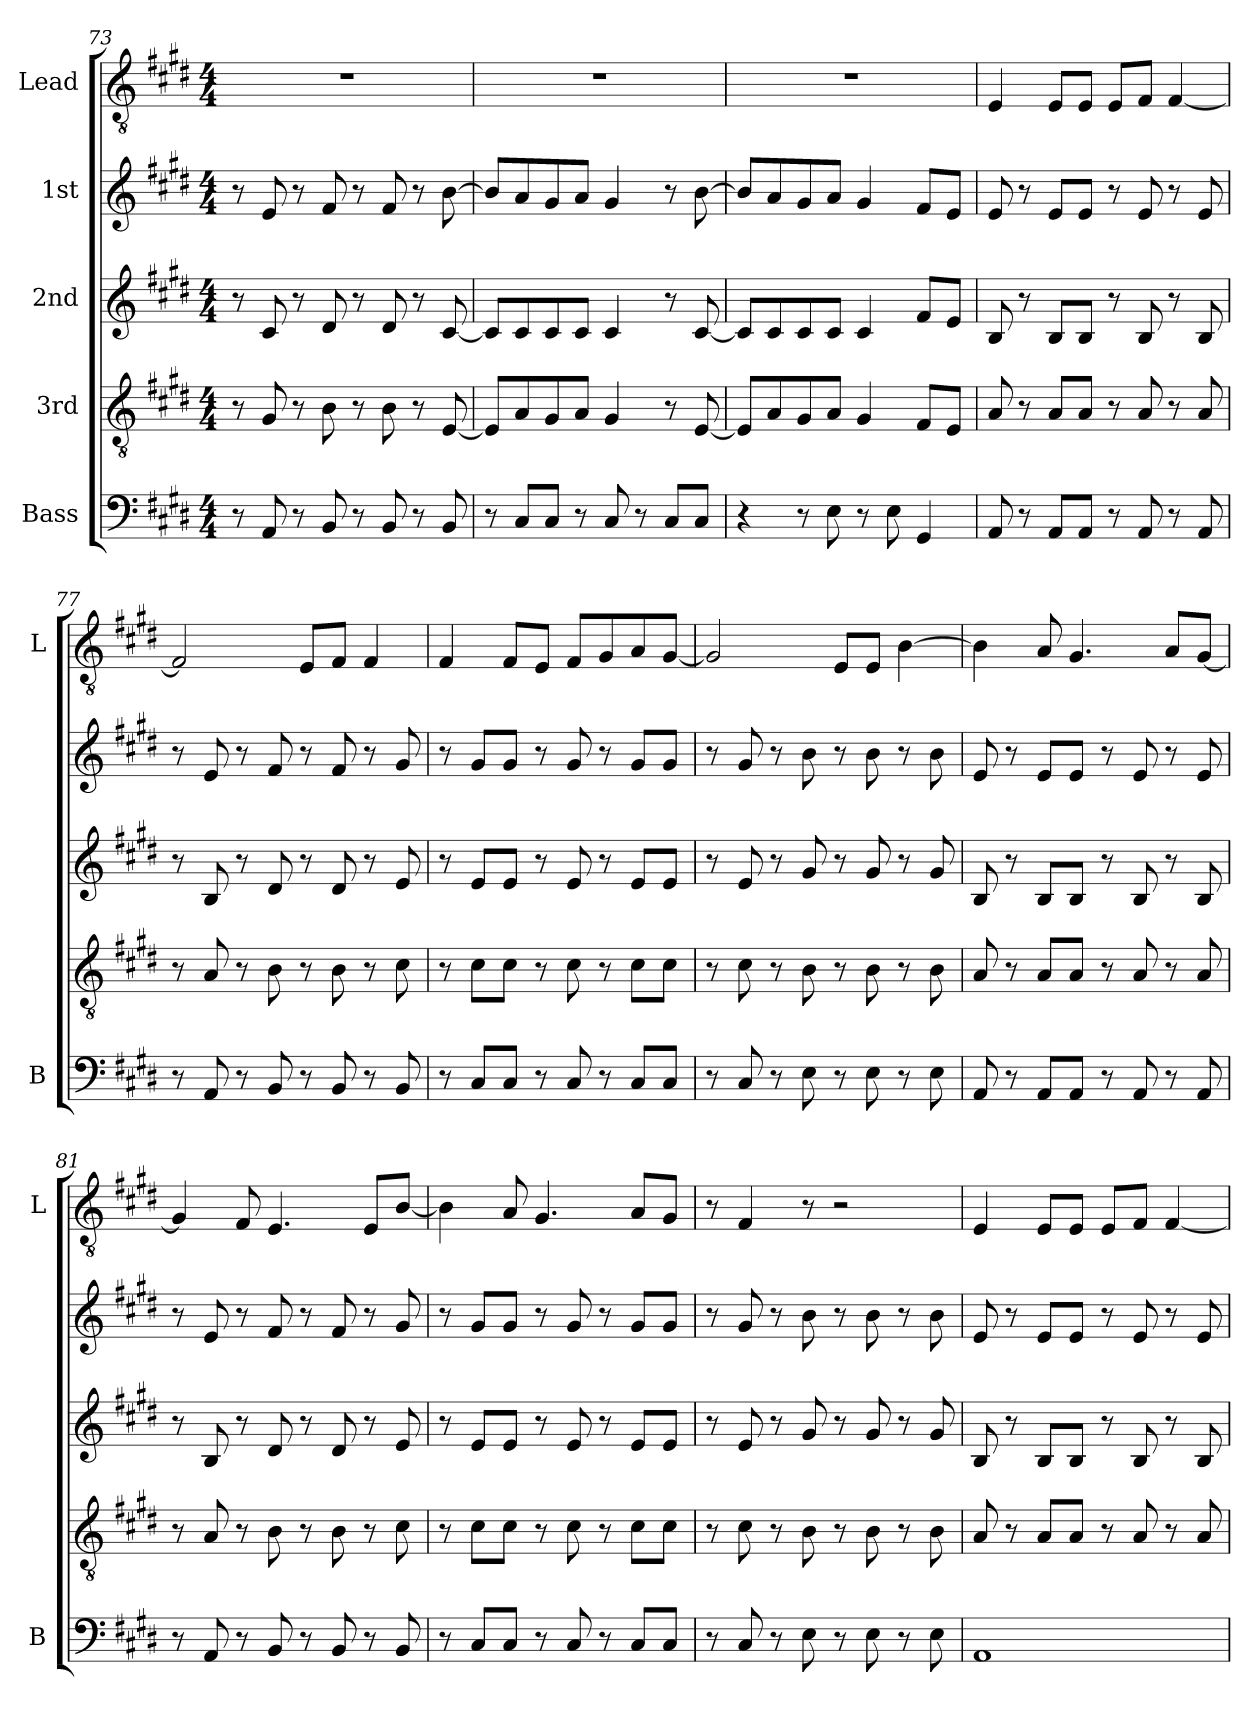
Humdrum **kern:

**kern	**kern	**kern	**kern	**kern
*part5	*part4	*part3	*part2	*part1
*staff5	*staff4	*staff3	*staff2	*staff1
*I"Bass	*I"3rd	*I"2nd	*I"1st	*I"Lead
*I'B	*	*	*	*I'L
*clefF4	*clefGv2	*clefG2	*clefG2	*clefGv2
*k[f#c#g#d#]	*k[f#c#g#d#]	*k[f#c#g#d#]	*k[f#c#g#d#]	*k[f#c#g#d#]
*M4/4	*M4/4	*M4/4	*M4/4	*M4/4
=73	=73	=73	=73	=73
8r	8r	8r	8r	1r
8AA	8G#	8c#	8e	.
8r	8r	8r	8r	.
8BB	8B	8d#	8f#	.
8r	8r	8r	8r	.
8BB	8B	8d#	8f#	.
8r	8r	8r	8r	.
8BB	[8E	[8c#	[8b	.
=74	=74	=74	=74	=74
8r	8EL]	8c#L]	8bL]	1r
8C#L	8A	8c#	8a	.
8C#J	8G#	8c#	8g#	.
8r	8AJ	8c#J	8aJ	.
8C#	4G#	4c#	4g#	.
8r	.	.	.	.
8C#L	8r	8r	8r	.
8C#J	[8E	[8c#	[8b	.
=75	=75	=75	=75	=75
4r	8EL]	8c#L]	8bL]	1r
.	8A	8c#	8a	.
8r	8G#	8c#	8g#	.
8E	8AJ	8c#J	8aJ	.
8r	4G#	4c#	4g#	.
8E	.	.	.	.
4GG#	8F#L	8f#L	8f#L	.
.	8EJ	8eJ	8eJ	.
=76	=76	=76	=76	=76
8AA	8A	8B	8e	4E
8r	8r	8r	8r	.
8AAL	8AL	8BL	8eL	8EL
8AAJ	8AJ	8BJ	8eJ	8EJ
8r	8r	8r	8r	8EL
8AA	8A	8B	8e	8F#J
8r	8r	8r	8r	[4F#
8AA	8A	8B	8e	.
=77	=77	=77	=77	=77
8r	8r	8r	8r	2F#]
8AA	8A	8B	8e	.
8r	8r	8r	8r	.
8BB	8B	8d#	8f#	.
8r	8r	8r	8r	8EL
8BB	8B	8d#	8f#	8F#J
8r	8r	8r	8r	4F#
8BB	8c#	8e	8g#	.
=78	=78	=78	=78	=78
8r	8r	8r	8r	4F#
8C#L	8c#L	8eL	8g#L	.
8C#J	8c#J	8eJ	8g#J	8F#L
8r	8r	8r	8r	8EJ
8C#	8c#	8e	8g#	8F#L
8r	8r	8r	8r	8G#
8C#L	8c#L	8eL	8g#L	8A
8C#J	8c#J	8eJ	8g#J	[8G#J
=79	=79	=79	=79	=79
8r	8r	8r	8r	2G#]
8C#	8c#	8e	8g#	.
8r	8r	8r	8r	.
8E	8B	8g#	8b	.
8r	8r	8r	8r	8EL
8E	8B	8g#	8b	8EJ
8r	8r	8r	8r	[4B
8E	8B	8g#	8b	.
=80	=80	=80	=80	=80
8AA	8A	8B	8e	4B]
8r	8r	8r	8r	.
8AAL	8AL	8BL	8eL	8A
8AAJ	8AJ	8BJ	8eJ	4.G#
8r	8r	8r	8r	.
8AA	8A	8B	8e	.
8r	8r	8r	8r	8AL
8AA	8A	8B	8e	[8G#J
=81	=81	=81	=81	=81
8r	8r	8r	8r	4G#]
8AA	8A	8B	8e	.
8r	8r	8r	8r	8F#
8BB	8B	8d#	8f#	4.E
8r	8r	8r	8r	.
8BB	8B	8d#	8f#	.
8r	8r	8r	8r	8EL
8BB	8c#	8e	8g#	[8BJ
=82	=82	=82	=82	=82
8r	8r	8r	8r	4B]
8C#L	8c#L	8eL	8g#L	.
8C#J	8c#J	8eJ	8g#J	8A
8r	8r	8r	8r	4.G#
8C#	8c#	8e	8g#	.
8r	8r	8r	8r	.
8C#L	8c#L	8eL	8g#L	8AL
8C#J	8c#J	8eJ	8g#J	8G#J
=83	=83	=83	=83	=83
8r	8r	8r	8r	8r
8C#	8c#	8e	8g#	4F#
8r	8r	8r	8r	.
8E	8B	8g#	8b	8r
8r	8r	8r	8r	2r
8E	8B	8g#	8b	.
8r	8r	8r	8r	.
8E	8B	8g#	8b	.
=84	=84	=84	=84	=84
1AA	8A	8B	8e	4E
.	8r	8r	8r	.
.	8AL	8BL	8eL	8EL
.	8AJ	8BJ	8eJ	8EJ
.	8r	8r	8r	8EL
.	8A	8B	8e	8F#J
.	8r	8r	8r	[4F#
.	8A	8B	8e	.
=	=	=	=	=
*-	*-	*-	*-	*-
